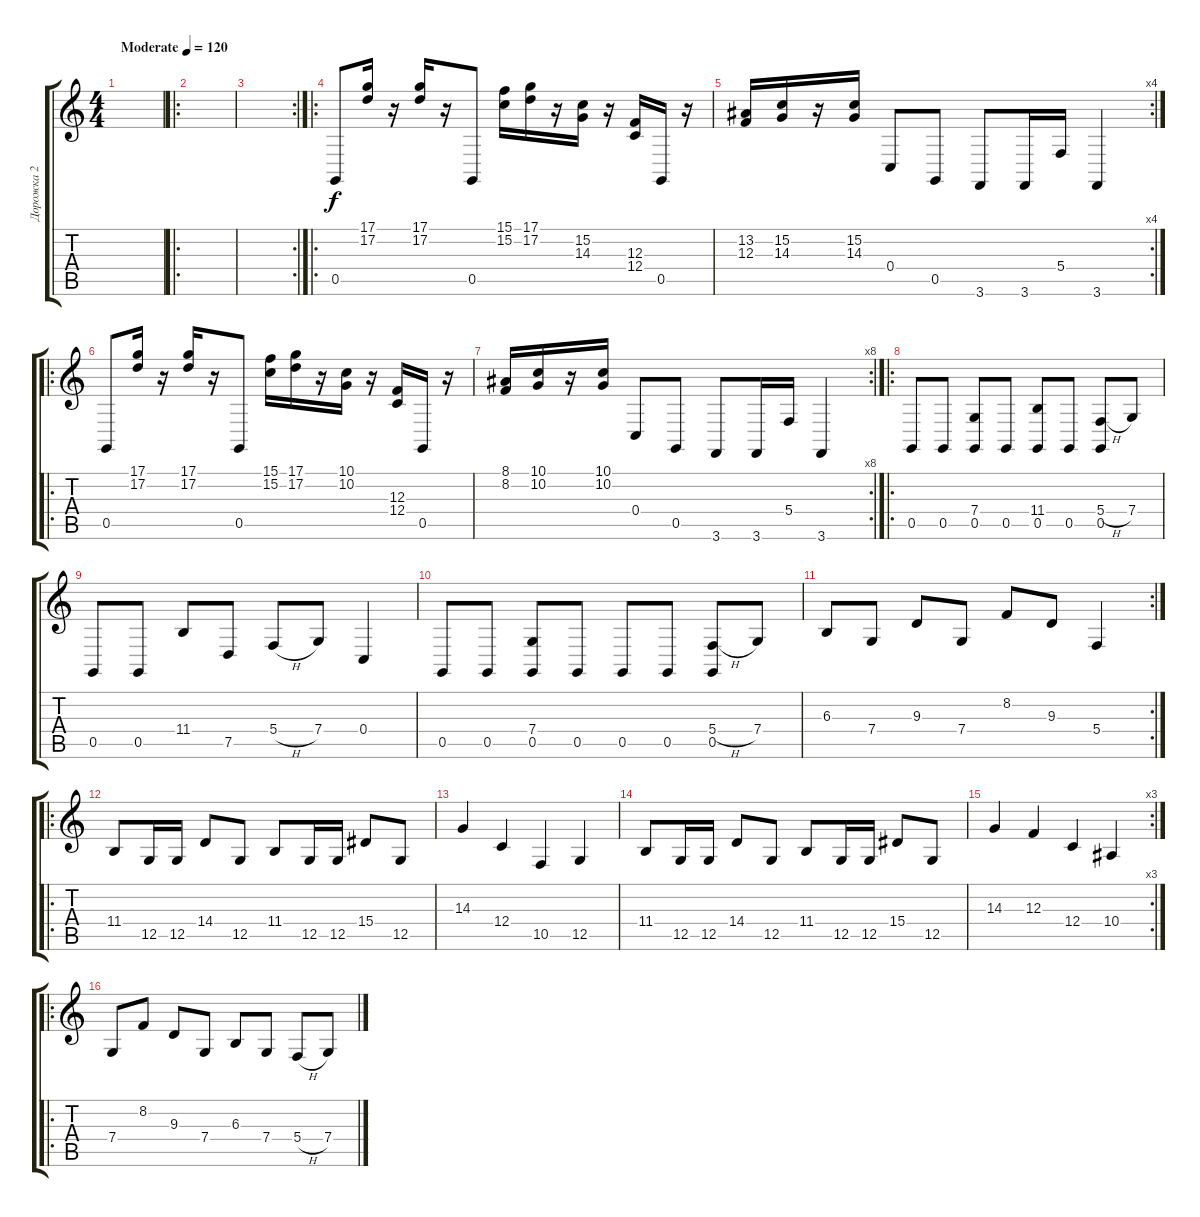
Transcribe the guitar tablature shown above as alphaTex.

\track ("Дорожка 2" "Дорожка 2") {instrument lead8bassandlead}
\staff {score tabs}
\tuning (D4 A3 F3 C3 G2 D2) {hide}
\ts (4 4)
\tempo (120 "Moderate")
\clef g2
\ks c
|
\ro
|
\rc 2
|
\ro
0.5.8 (17.1 17.2).16 r.16 (17.1 17.2).16 r.16 0.5.8 (15.1 15.2).16 (17.1 17.2).16 r.16 (15.2 14.3).16 r.16 (12.3 12.4).16 0.5.16 r.16 |
\rc 4
(13.2 12.3).16 (15.2 14.3).16 r.16 (15.2 14.3).16 0.4.8 0.5.8 3.6.8 3.6.16 5.4.16 3.6.4 |
\ro
0.5.8 (17.1 17.2).16 r.16 (17.1 17.2).16 r.16 0.5.8 (15.1 15.2).16 (17.1 17.2).16 r.16 (10.1 10.2).16 r.16 (12.3 12.4).16 0.5.16 r.16 |
\rc 8
(8.1 8.2).16 (10.1 10.2).16 r.16 (10.1 10.2).16 0.4.8 0.5.8 3.6.8 3.6.16 5.4.16 3.6.4 |
\ro
0.5.8 0.5.8 (7.4 0.5).8 0.5.8 (11.4 0.5).8 0.5.8 (5.4{h} 0.5).8 7.4.8 |
0.5.8 0.5.8 11.4.8 7.5.8 5.4{h}.8 7.4.8 0.4.4 |
0.5.8 0.5.8 (7.4 0.5).8 0.5.8 0.5.8 0.5.8 (5.4{h} 0.5).8 7.4.8 |
\rc 2
6.3.8 7.4.8 9.3.8 7.4.8 8.2.8 9.3.8 5.4.4 |
\ro
11.4.8 12.5.16 12.5.16 14.4.8 12.5.8 11.4.8 12.5.16 12.5.16 15.4.8 12.5.8 |
14.3.4 12.4.4 10.5.4 12.5.4 |
11.4.8 12.5.16 12.5.16 14.4.8 12.5.8 11.4.8 12.5.16 12.5.16 15.4.8 12.5.8 |
\rc 3
14.3.4 12.3.4 12.4.4 10.4.4 |
\ro
7.4.8 8.2.8 9.3.8 7.4.8 6.3.8 7.4.8 5.4{h}.8 7.4.8
